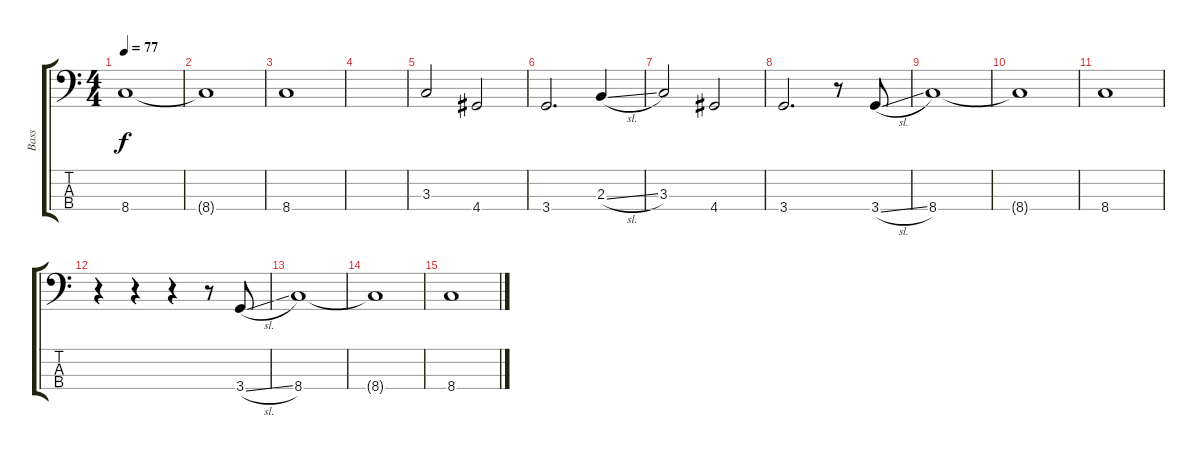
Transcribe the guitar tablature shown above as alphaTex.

\track ("Bass" "Bass") {instrument electricbassfinger}
\staff {score tabs}
\tuning (G2 D2 A1 E1) {hide}
\ts (4 4)
\tempo 77
\clef f4
\ks c
8.4.1{dy f} |
8.4{t}.1 |
8.4.1 |
|
3.3.2 4.4.2 |
3.4.2{d} 2.3{sl}.4 |
3.3.2 4.4.2 |
3.4.2{d} r.8 3.4{sl}.8 |
8.4.1 |
8.4{t}.1 |
8.4.1 |
r.4 r.4 r.4 r.8 3.4{sl}.8 |
8.4.1 |
8.4{t}.1 |
8.4.1
